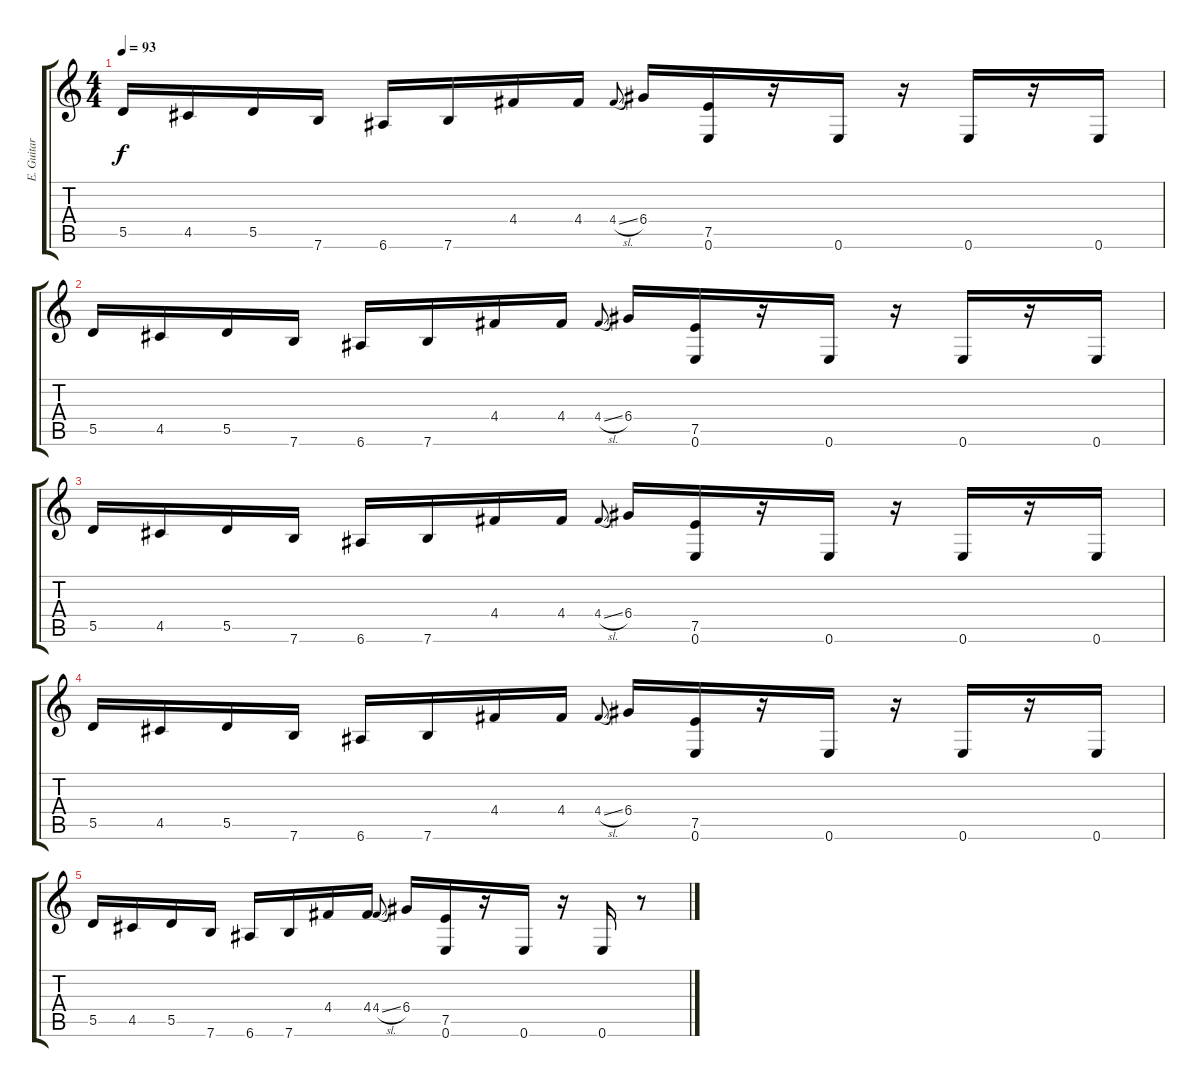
\track ("E. Guitar I" "E. Guitar ") {instrument overdrivenguitar}
\staff {score tabs}
\tuning (E4 B3 G3 D3 A2 E2) {hide}
\ts (4 4)
\tempo 93
\clef g2
\ks c
5.5.16{dy f} 4.5.16 5.5.16 7.6.16 6.6.16 7.6.16 4.4.16 4.4.16 4.4{sl}.8{gr onbeat} 6.4.16 (7.5 0.6).16 r.16 0.6.16 r.16 0.6.16 r.16 0.6.16 |
5.5.16 4.5.16 5.5.16 7.6.16 6.6.16 7.6.16 4.4.16 4.4.16 4.4{sl}.8{gr onbeat} 6.4.16 (7.5 0.6).16 r.16 0.6.16 r.16 0.6.16 r.16 0.6.16 |
5.5.16 4.5.16 5.5.16 7.6.16 6.6.16 7.6.16 4.4.16 4.4.16 4.4{sl}.8{gr onbeat} 6.4.16 (7.5 0.6).16 r.16 0.6.16 r.16 0.6.16 r.16 0.6.16 |
5.5.16 4.5.16 5.5.16 7.6.16 6.6.16 7.6.16 4.4.16 4.4.16 4.4{sl}.8{gr onbeat} 6.4.16 (7.5 0.6).16 r.16 0.6.16 r.16 0.6.16 r.16 0.6.16 |
5.5.16 4.5.16 5.5.16 7.6.16 6.6.16 7.6.16 4.4.16 4.4.16 4.4{sl}.8{gr onbeat} 6.4.16 (7.5 0.6).16 r.16 0.6.16 r.16 0.6.16 r.8
